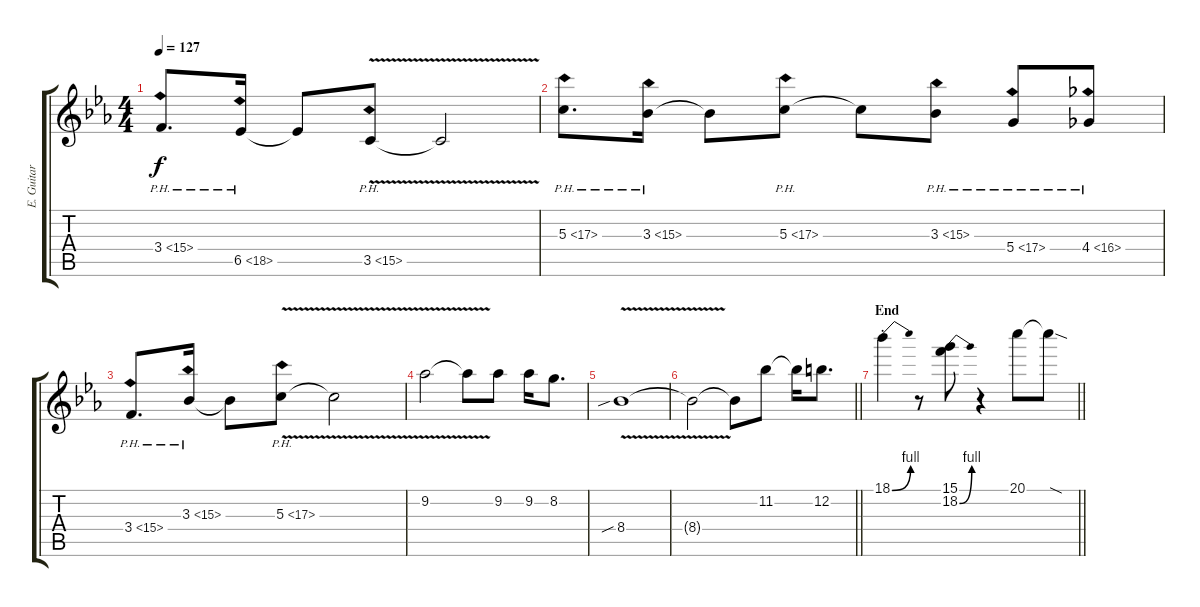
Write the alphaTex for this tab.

\track ("E. Guitar II" "E. Guitar ") {instrument overdrivenguitar}
\staff {score tabs}
\tuning (E4 B3 G3 D3 A2 E2) {hide}
\ts (4 4)
\tempo 127
\clef g2
\ks eb
3.4{ph 12}.8{d dy f} 6.5{ph 12}.16 6.5{t}.8 3.5{ph 12 v}.8 3.5{t}.2 |
5.3{ph 12}.8{d} 3.3{ph 12}.16 3.3{t}.8 5.3{ph 12}.8 5.3{t}.8 3.3{ph 12}.8 5.4{ph 12}.8 4.4{ph 12}.8 |
3.4{ph 12}.8{d} 3.3{ph 12}.16 3.3{t}.8 5.3{ph 12 v}.8 5.3{t}.2 |
9.2{v}.2 9.2{t}.8 9.2.8 9.2.16 8.2.8{d} |
8.4{v sib}.1 |
\barLineRight lightlight
8.4{t}.2 8.4{t}.8 11.2.8 11.2{t}.16 12.2.8{d} |
\section ("" "End")
\barLineRight lightlight
18.1{be (bend 0 0 60 4) st}.4 r.8 (15.1 18.2{be (bend 0 0 60 4)}).8 r.4 20.1.8 20.1{sod t}.8
